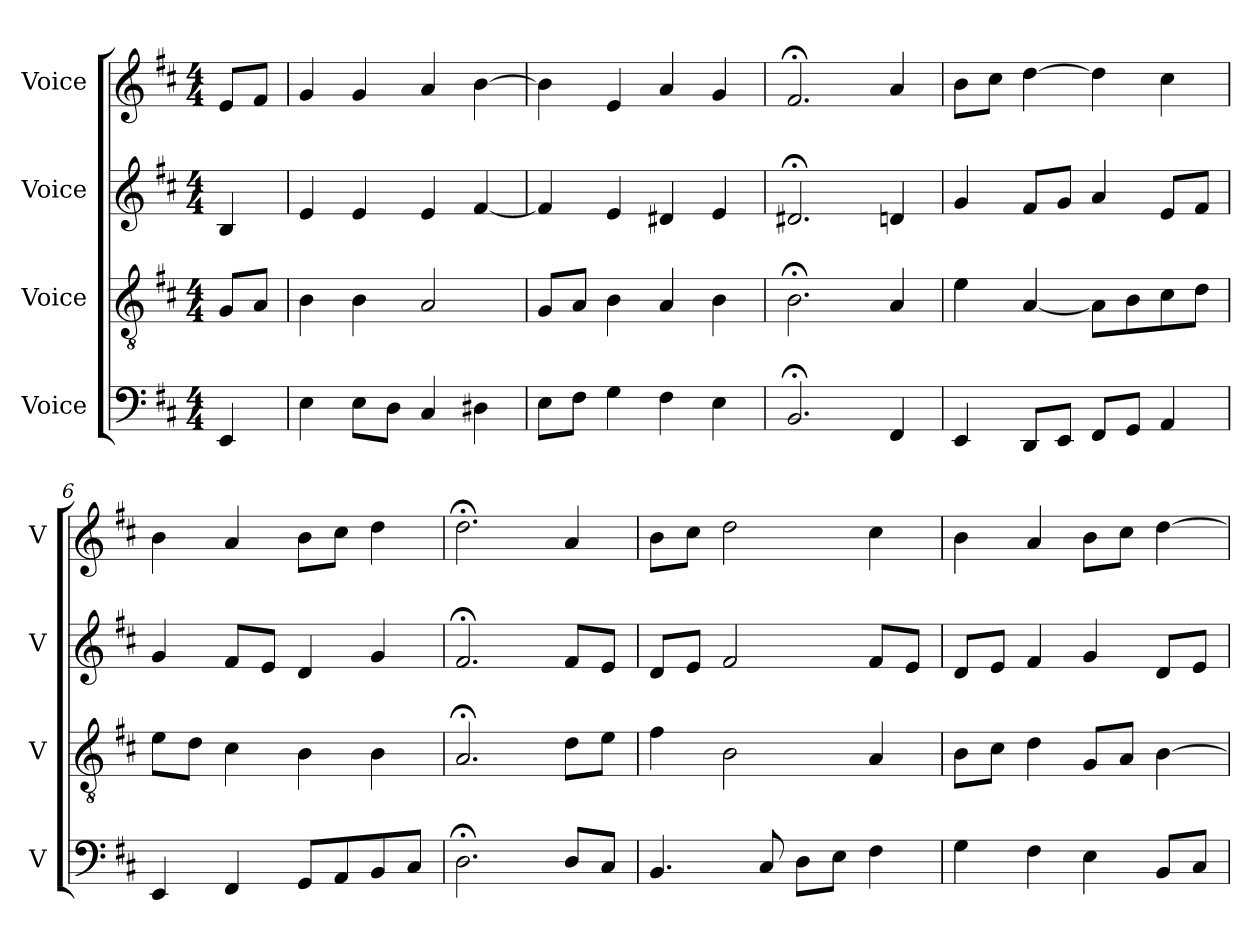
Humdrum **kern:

**kern	**kern	**kern	**kern
*part4	*part3	*part2	*part1
*staff4	*staff3	*staff2	*staff1
*I"Voice	*I"Voice	*I"Voice	*I"Voice
*I'V	*I'V	*I'V	*I'V
*clefF4	*clefGv2	*clefG2	*clefG2
*k[f#c#]	*k[f#c#]	*k[f#c#]	*k[f#c#]
*M4/4	*M4/4	*M4/4	*M4/4
*MM100	*MM100	*MM100	*MM100
=1	=1	=1	=1
4EE/	8G/L	4B/	8e/L
.	8A/J	.	8f#/J
=2	=2	=2	=2
4E\	4B\	4e/	4g/
8E\L	4B\	4e/	4g/
8D\J	.	.	.
4C#/	2A/	4e/	4a/
4D#X\	.	[4f#/	[4b\
=3	=3	=3	=3
8E\L	8G/L	4f#/]	4b\]
8F#\J	8A/J	.	.
4G\	4B\	4e/	4e/
4F#\	4A/	4d#X/	4a/
4E\	4B\	4e/	4g/
=4	=4	=4	=4
2.BB;/	2.B;\	2.d#X;/	2.f#;/
4FF#/	4A/	4dn/	4a/
=5	=5	=5	=5
4EE/	4e\	4g/	8b\L
.	.	.	8cc#\J
8DD/L	[4A/	8f#/L	[4dd\
8EE/J	.	8g/J	.
8FF#/L	8A\L]	4a/	4dd\]
8GG/J	8B\	.	.
4AA/	8c#\	8e/L	4cc#\
.	8d\J	8f#/J	.
=6	=6	=6	=6
4EE/	8e\L	4g/	4b\
.	8d\J	.	.
4FF#/	4c#\	8f#/L	4a/
.	.	8e/J	.
8GG/L	4B\	4d/	8b\L
8AA/	.	.	8cc#\J
8BB/	4B\	4g/	4dd\
8C#/J	.	.	.
=7	=7	=7	=7
2.D;\	2.A;/	2.f#;/	2.dd;\
8D/L	8d\L	8f#/L	4a/
8C#/J	8e\J	8e/J	.
!!LO:LB:g=z
=8	=8	=8	=8
4.BB/	4f#\	8d/L	8b\L
.	.	8e/J	8cc#\J
.	2B\	2f#/	2dd\
8C#/	.	.	.
8D\L	.	.	.
8E\J	.	.	.
4F#\	4A/	8f#/L	4cc#\
.	.	8e/J	.
=9	=9	=9	=9
4G\	8B\L	8d/L	4b\
.	8c#\J	8e/J	.
4F#\	4d\	4f#/	4a/
4E\	8G/L	4g/	8b\L
.	8A/J	.	8cc#\J
8BB/L	[4B\	8d/L	[4dd\
8C#/J	.	8e/J	.
=	=	=	=
*-	*-	*-	*-
